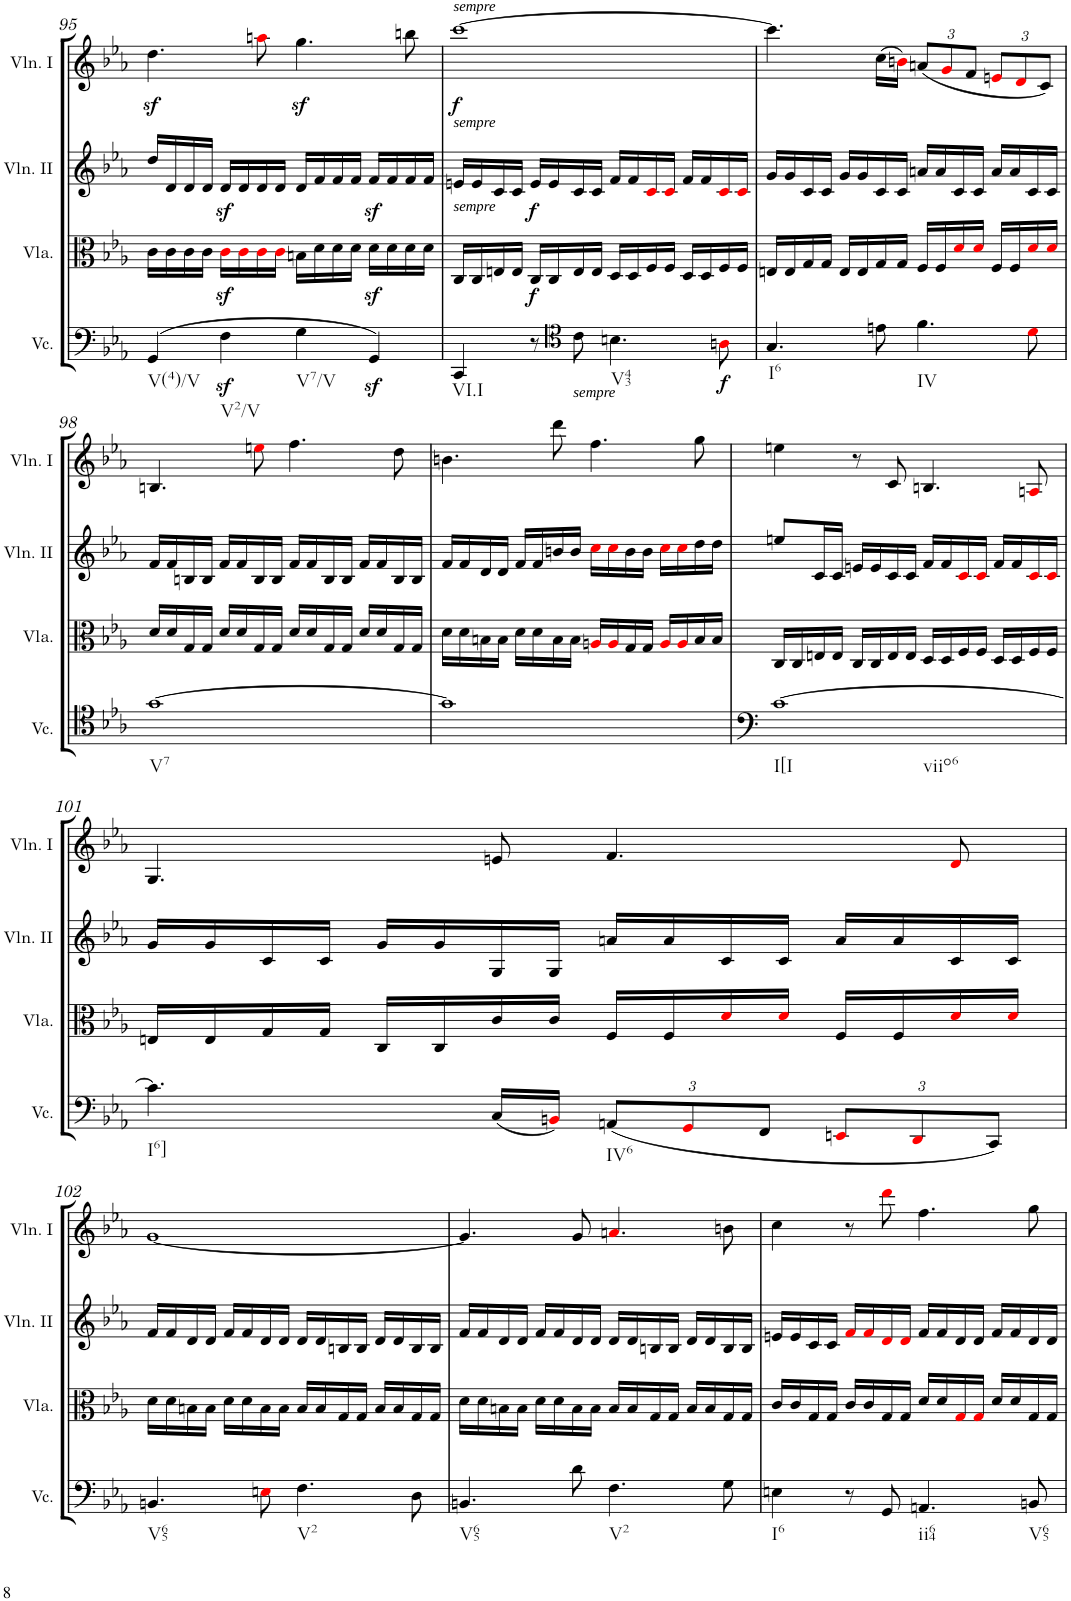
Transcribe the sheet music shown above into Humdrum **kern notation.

**kern	**dynam	**kern	**dynam	**kern	**dynam	**kern	**dynam
*part4	*part4	*part3	*part3	*part2	*part2	*part1	*part1
*staff4	*staff4	*staff3	*staff3	*staff2	*staff2	*staff1	*staff1
*I"Violoncello	*	*I"Viola	*	*I"Violin II	*	*I"Violin I	*
*I'Vc.	*	*I'Vla.	*	*I'Vln. II	*	*I'Vln. I	*
!!LO:PB:g=z
*clefF4	*	*clefC3	*	*clefG2	*	*clefG2	*
*k[b-e-a-]	*	*k[b-e-a-]	*	*k[b-e-a-]	*	*k[b-e-a-]	*
*E-:	*	*E-:	*	*E-:	*	*E-:	*
*M4/4	*	*M4/4	*	*M4/4	*	*M4/4	*
*met(c)	*	*met(c)	*	*met(c)	*	*met(c)	*
=95	=95	=95	=95	=95	=95	=95	=95
!LO:TX:b:t=V(4)/V	!	!	!	!	!	!	!
(4GG/	.	16c\LL	.	16dd/LL	.	4.ddz<\	.
.	.	16c\	.	16d/	.	.	.
.	.	16c\	.	16d/	.	.	.
.	.	16c\JJ	.	16d/JJ	.	.	.
!LO:TX:b:t=V2/V	!	!	!	!	!	!	!
4Fz<\	.	16cz<i\LL	.	16dz</LL	.	.	.
.	.	16ci\	.	16d/	.	.	.
.	.	16ci\	.	16d/	.	8aani\	.
.	.	16ci\JJ	.	16d/JJ	.	.	.
!LO:TX:b:t=V7/V	!	!	!	!	!	!	!
4G\	.	16Bn\LL	.	16d/LL	.	4.ggz<\	.
.	.	16d\	.	16f/	.	.	.
.	.	16d\	.	16f/	.	.	.
.	.	16d\JJ	.	16f/JJ	.	.	.
4GGz</)	.	16dz<\LL	.	16fz</LL	.	.	.
.	.	16d\	.	16f/	.	.	.
.	.	16d\	.	16f/	.	8bbn\	.
.	.	16d\JJ	.	16f/JJ	.	.	.
=96	=96	=96	=96	=96	=96	=96	=96
!	!	!	!	!	!	!LO:TX:a:i:t=sempre	!
!	!	!	!	!LO:TX:a:i:t=sempre	!	!	!
!	!	!LO:TX:a:i:t=sempre	!	!	!	!	!
!LO:TX:b:t=VI.I	!	!	!	!	!	!	!
!	!	!	!	!	!	!	!LO:DY:b
4CC/	.	16C/LL	.	16en/LL	.	[1ccc	f
.	.	16C/	.	16e/	.	.	.
.	.	16En/	.	16c/	.	.	.
.	.	16E/JJ	.	16c/JJ	.	.	.
!	!	!	!LO:DY:b	!	!LO:DY:b	!	!
8r	.	16C/LL	f	16e/LL	f	.	.
.	.	16C/	.	16e/	.	.	.
*clefC4	*	*	*	*	*	*	*
!LO:TX:b:i:t=sempre	!	!	!	!	!	!	!
8c\	.	16E/	.	16c/	.	.	.
.	.	16E/JJ	.	16c/JJ	.	.	.
!LO:TX:b:t=V43	!	!	!	!	!	!	!
4.Bn\	.	16D/LL	.	16f/LL	.	.	.
.	.	16D/	.	16f/	.	.	.
.	.	16F/	.	16ci/	.	.	.
.	.	16F/JJ	.	16ci/JJ	.	.	.
.	.	16D/LL	.	16f/LL	.	.	.
.	.	16D/	.	16f/	.	.	.
!	!LO:DY:b	!	!	!	!	!	!
8Ani\	f	16F/	.	16ci/	.	.	.
.	.	16F/JJ	.	16ci/JJ	.	.	.
=97	=97	=97	=97	=97	=97	=97	=97
!LO:TX:b:t=I6	!	!	!	!	!	!	!
4.G/	.	16En/LL	.	16g/LL	.	4.ccc\]	.
.	.	16E/	.	16g/	.	.	.
.	.	16G/	.	16c/	.	.	.
.	.	16G/JJ	.	16c/JJ	.	.	.
.	.	16E/LL	.	16g/LL	.	.	.
.	.	16E/	.	16g/	.	.	.
8en\	.	16G/	.	16c/	.	(16cc\LL	.
.	.	16G/JJ	.	16c/JJ	.	16bni\JJ)	.
*	*	*	*	*	*	*Xbrackettup	*
!LO:TX:b:t=IV	!	!	!	!	!	!	!
4.f\	.	16F/LL	.	16an/LL	.	(12an/L	.
.	.	16F/	.	16a/	.	.	.
.	.	.	.	.	.	12gi/	.
.	.	16di/	.	16c/	.	.	.
.	.	.	.	.	.	12f/J	.
.	.	16di/JJ	.	16c/JJ	.	.	.
.	.	16F/LL	.	16a/LL	.	12eni/L	.
.	.	16F/	.	16a/	.	.	.
.	.	.	.	.	.	12di/	.
8di\	.	16di/	.	16c/	.	.	.
.	.	.	.	.	.	12c/J)	.
.	.	16di/JJ	.	16c/JJ	.	.	.
!!LO:LB:g=z
=98	=98	=98	=98	=98	=98	=98	=98
!LO:TX:b:t=V7	!	!	!	!	!	!	!
[1g	.	16d/LL	.	16f/LL	.	4.Bn/	.
.	.	16d/	.	16f/	.	.	.
.	.	16G/	.	16Bn/	.	.	.
.	.	16G/JJ	.	16B/JJ	.	.	.
.	.	16d/LL	.	16f/LL	.	.	.
.	.	16d/	.	16f/	.	.	.
.	.	16G/	.	16B/	.	8eeni\	.
.	.	16G/JJ	.	16B/JJ	.	.	.
.	.	16d/LL	.	16f/LL	.	4.ff\	.
.	.	16d/	.	16f/	.	.	.
.	.	16G/	.	16B/	.	.	.
.	.	16G/JJ	.	16B/JJ	.	.	.
.	.	16d/LL	.	16f/LL	.	.	.
.	.	16d/	.	16f/	.	.	.
.	.	16G/	.	16B/	.	8dd\	.
.	.	16G/JJ	.	16B/JJ	.	.	.
=99	=99	=99	=99	=99	=99	=99	=99
1g]	.	16d\LL	.	16f/LL	.	4.bn\	.
.	.	16d\	.	16f/	.	.	.
.	.	16Bn\	.	16d/	.	.	.
.	.	16B\JJ	.	16d/JJ	.	.	.
.	.	16d\LL	.	16f/LL	.	.	.
.	.	16d\	.	16f/	.	.	.
.	.	16B\	.	16bn/	.	8ddd\	.
.	.	16B\JJ	.	16b/JJ	.	.	.
.	.	16Ani/LL	.	16cci\LL	.	4.ff\	.
.	.	16Ai/	.	16cci\	.	.	.
.	.	16G/	.	16b\	.	.	.
.	.	16G/JJ	.	16b\JJ	.	.	.
.	.	16Ai/LL	.	16cci\LL	.	.	.
.	.	16Ai/	.	16cci\	.	.	.
.	.	16B/	.	16dd\	.	8gg\	.
.	.	16B/JJ	.	16dd\JJ	.	.	.
=100	=100	=100	=100	=100	=100	=100	=100
!LO:TX:b:t=I[I	!	!	!	!	!	!	!
!LO:TX:b:t=viio6	!	!	!	!	!	!	!
[1c	.	16C/LL	.	8een/L	.	4een\	.
.	.	16C/	.	.	.	.	.
.	.	16En/	.	16c/L	.	.	.
.	.	16E/JJ	.	16c/JJ	.	.	.
.	.	16C/LL	.	16en/LL	.	8r	.
.	.	16C/	.	16e/	.	.	.
.	.	16E/	.	16c/	.	8c/	.
.	.	16E/JJ	.	16c/JJ	.	.	.
.	.	16D/LL	.	16f/LL	.	4.Bn/	.
.	.	16D/	.	16f/	.	.	.
.	.	16F/	.	16ci/	.	.	.
.	.	16F/JJ	.	16ci/JJ	.	.	.
.	.	16D/LL	.	16f/LL	.	.	.
.	.	16D/	.	16f/	.	.	.
.	.	16F/	.	16ci/	.	8Ani/	.
.	.	16F/JJ	.	16ci/JJ	.	.	.
!!LO:LB:g=z
=101	=101	=101	=101	=101	=101	=101	=101
!LO:TX:b:t=I6]	!	!	!	!	!	!	!
4.c\]	.	16En/LL	.	16g/LL	.	4.G/	.
.	.	16E/	.	16g/	.	.	.
.	.	16G/	.	16c/	.	.	.
.	.	16G/JJ	.	16c/JJ	.	.	.
.	.	16C/LL	.	16g/LL	.	.	.
.	.	16C/	.	16g/	.	.	.
(16C/LL	.	16c/	.	16G/	.	8en/	.
16BBni/JJ)	.	16c/JJ	.	16G/JJ	.	.	.
*Xbrackettup	*	*	*	*	*	*	*
!LO:TX:b:t=IV6	!	!	!	!	!	!	!
(12AAn/L	.	16F/LL	.	16an/LL	.	4.f/	.
.	.	16F/	.	16a/	.	.	.
12GGi/	.	.	.	.	.	.	.
.	.	16di/	.	16c/	.	.	.
12FF/J	.	.	.	.	.	.	.
.	.	16di/JJ	.	16c/JJ	.	.	.
12EEni/L	.	16F/LL	.	16a/LL	.	.	.
.	.	16F/	.	16a/	.	.	.
12DDi/	.	.	.	.	.	.	.
.	.	16di/	.	16c/	.	8di/	.
12CC/J)	.	.	.	.	.	.	.
.	.	16di/JJ	.	16c/JJ	.	.	.
!!LO:LB:g=z
=102	=102	=102	=102	=102	=102	=102	=102
!LO:TX:b:t=V65	!	!	!	!	!	!	!
4.BBn/	.	16d\LL	.	16f/LL	.	[1g	.
.	.	16d\	.	16f/	.	.	.
.	.	16Bn\	.	16d/	.	.	.
.	.	16B\JJ	.	16d/JJ	.	.	.
.	.	16d\LL	.	16f/LL	.	.	.
.	.	16d\	.	16f/	.	.	.
8Eni\	.	16B\	.	16d/	.	.	.
.	.	16B\JJ	.	16d/JJ	.	.	.
!LO:TX:b:t=V2	!	!	!	!	!	!	!
4.F\	.	16B/LL	.	16d/LL	.	.	.
.	.	16B/	.	16d/	.	.	.
.	.	16G/	.	16Bn/	.	.	.
.	.	16G/JJ	.	16B/JJ	.	.	.
.	.	16B/LL	.	16d/LL	.	.	.
.	.	16B/	.	16d/	.	.	.
8D\	.	16G/	.	16B/	.	.	.
.	.	16G/JJ	.	16B/JJ	.	.	.
=103	=103	=103	=103	=103	=103	=103	=103
!LO:TX:b:t=V65	!	!	!	!	!	!	!
4.BBn/	.	16d\LL	.	16f/LL	.	4.g/]	.
.	.	16d\	.	16f/	.	.	.
.	.	16Bn\	.	16d/	.	.	.
.	.	16B\JJ	.	16d/JJ	.	.	.
.	.	16d\LL	.	16f/LL	.	.	.
.	.	16d\	.	16f/	.	.	.
8d\	.	16B\	.	16d/	.	8g/	.
.	.	16B\JJ	.	16d/JJ	.	.	.
!LO:TX:b:t=V2	!	!	!	!	!	!	!
4.F\	.	16B/LL	.	16d/LL	.	4.ani/	.
.	.	16B/	.	16d/	.	.	.
.	.	16G/	.	16Bn/	.	.	.
.	.	16G/JJ	.	16B/JJ	.	.	.
.	.	16B/LL	.	16d/LL	.	.	.
.	.	16B/	.	16d/	.	.	.
8G\	.	16G/	.	16B/	.	8bn\	.
.	.	16G/JJ	.	16B/JJ	.	.	.
=104	=104	=104	=104	=104	=104	=104	=104
!LO:TX:b:t=I6	!	!	!	!	!	!	!
4En\	.	16c/LL	.	16en/LL	.	4cc\	.
.	.	16c/	.	16e/	.	.	.
.	.	16G/	.	16c/	.	.	.
.	.	16G/JJ	.	16c/JJ	.	.	.
8r	.	16c/LL	.	16fi/LL	.	8r	.
.	.	16c/	.	16fi/	.	.	.
8GG/	.	16G/	.	16di/	.	8dddi\	.
.	.	16G/JJ	.	16di/JJ	.	.	.
!LO:TX:b:t=ii64	!	!	!	!	!	!	!
4.AAn/	.	16d/LL	.	16f/LL	.	4.ff\	.
.	.	16d/	.	16f/	.	.	.
.	.	16Gi/	.	16d/	.	.	.
.	.	16Gi/JJ	.	16d/JJ	.	.	.
.	.	16d/LL	.	16f/LL	.	.	.
.	.	16d/	.	16f/	.	.	.
!LO:TX:b:t=V65	!	!	!	!	!	!	!
8BBn/	.	16G/	.	16d/	.	8gg\	.
.	.	16G/JJ	.	16d/JJ	.	.	.
=	=	=	=	=	=	=	=
*-	*-	*-	*-	*-	*-	*-	*-
